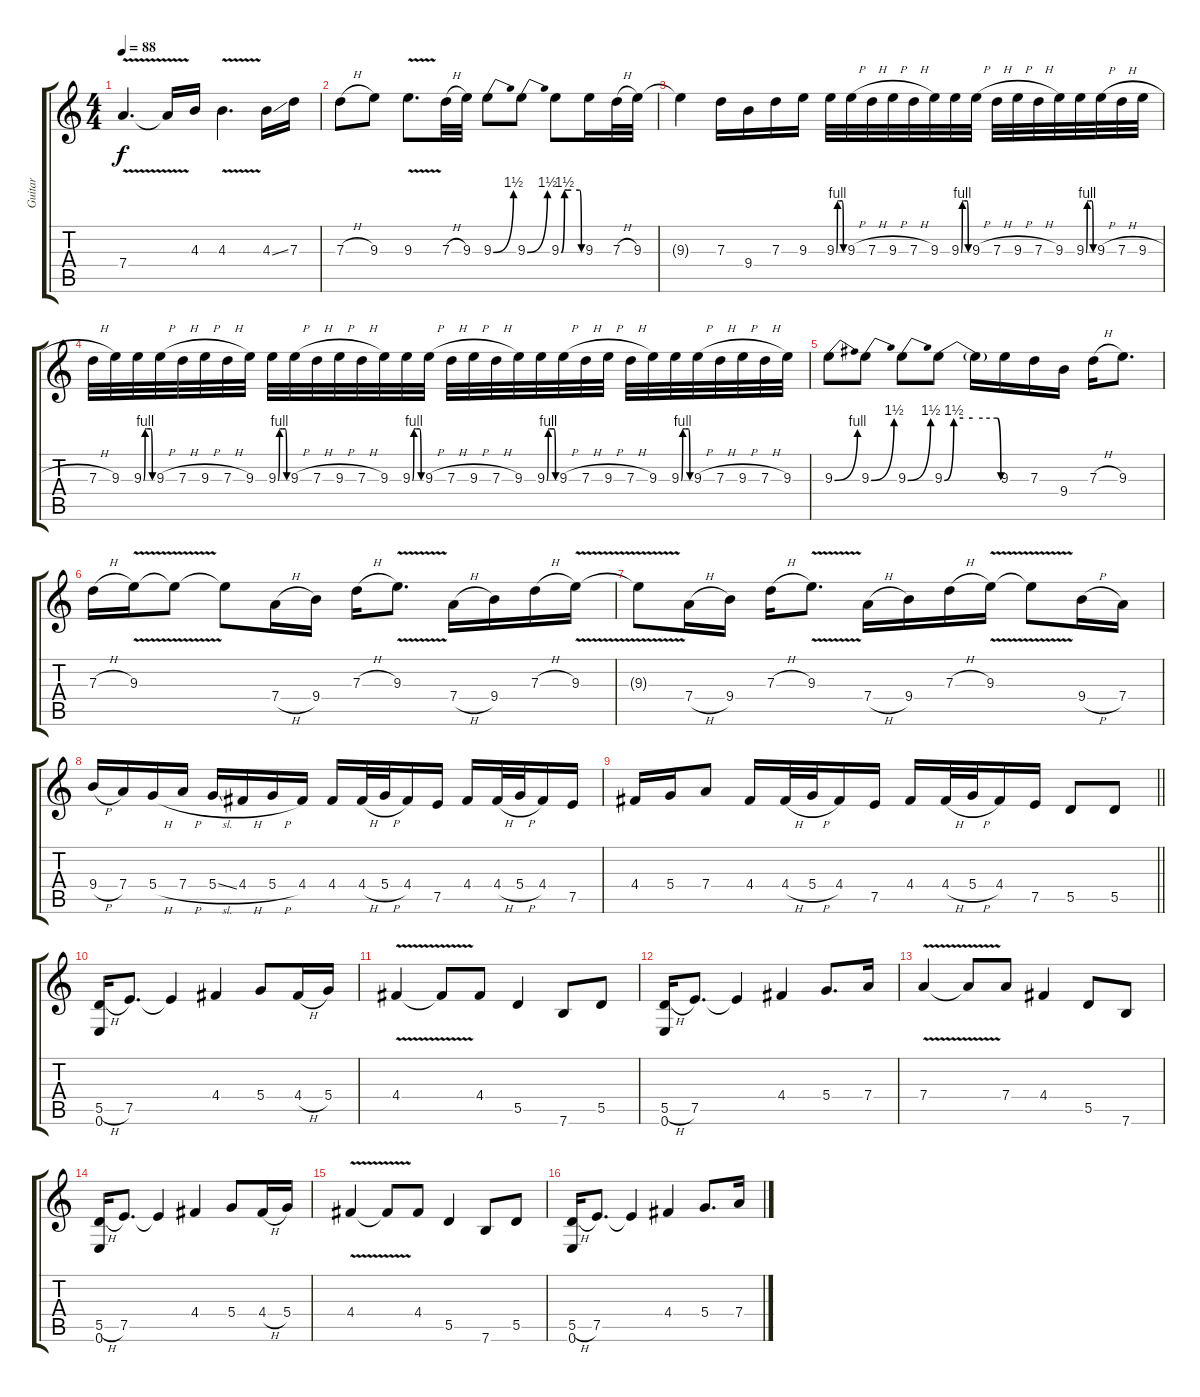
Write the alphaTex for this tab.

\track ("Guitar" "Guitar") {instrument distortionguitar}
\staff {score tabs}
\tuning (E4 B3 G3 D3 A2 E2) {hide}
\ts (4 4)
\tempo 88
\clef g2
\ks c
7.4{v}.4{d dy f} 7.4{t}.16 4.3.16 4.3{v}.4{d} 4.3{ss}.16 7.3.16 |
7.3{h}.8 9.3.8 9.3{v}.8{d} 7.3{h}.32 9.3.32 9.3{be (bend 0 0 60 6)}.8 9.3{be (bend 0 0 60 6)}.8 9.3{be (custom 0 0 10 6 20 6 30 6 55 6 60 0)}.8 9.3.16 7.3{h}.32 9.3.32 |
9.3{t}.4 7.3.16 9.4.16 7.3.16 9.3.16 9.3{be (custom 0 0 10 4 20 4 30 4 50 4 60 0)}.32 9.3{h}.32 7.3{h}.32 9.3{h}.32 7.3{h}.32 9.3.32 9.3{be (custom 0 0 10 4 20 4 30 4 50 4 60 0)}.32 9.3{h}.32 7.3{h}.32 9.3{h}.32 7.3{h}.32 9.3.32 9.3{be (custom 0 0 10 4 20 4 30 4 50 4 60 0)}.32 9.3{h}.32 7.3{h}.32 9.3{h}.32 |
7.3{h}.32 9.3.32 9.3{be (custom 0 0 10 4 20 4 30 4 50 4 60 0)}.32 9.3{h}.32 7.3{h}.32 9.3{h}.32 7.3{h}.32 9.3.32 9.3{be (custom 0 0 10 4 20 4 30 4 50 4 60 0)}.32 9.3{h}.32 7.3{h}.32 9.3{h}.32 7.3{h}.32 9.3.32 9.3{be (custom 0 0 10 4 20 4 30 4 50 4 60 0)}.32 9.3{h}.32 7.3{h}.32 9.3{h}.32 7.3{h}.32 9.3.32 9.3{be (custom 0 0 10 4 20 4 30 4 50 4 60 0)}.32 9.3{h}.32 7.3{h}.32 9.3{h}.32 7.3{h}.32 9.3.32 9.3{be (custom 0 0 10 4 20 4 30 4 50 4 60 0)}.32 9.3{h}.32 7.3{h}.32 9.3{h}.32 7.3{h}.32 9.3.32 |
9.3{be (bend 0 0 60 4)}.8 9.3{be (bend 0 0 60 6)}.8 9.3{be (bend 0 0 60 6)}.8 9.3{be (custom 0 0 10 6 20 6 30 6 56 6 60 0)}.8 9.3{t}.16 9.3.16 7.3.16 9.4.16 7.3{h}.16 9.3.8{d} |
7.3{h}.16 9.3{v}.16 9.3{t}.8 9.3{t}.8 7.4{h}.16 9.4.16 7.3{h}.16 9.3{v}.8{d} 7.4{h}.16 9.4.16 7.3{h}.16 9.3{v}.16 |
9.3{t}.8 7.4{h}.16 9.4.16 7.3{h}.16 9.3{v}.8{d} 7.4{h}.16 9.4.16 7.3{h}.16 9.3{v}.16 9.3{t}.8 9.4{h}.16 7.4.16 |
9.4{h}.16 7.4.16 5.4{h}.16 7.4{h}.16 5.4{sl}.16 4.4{h}.16 5.4{h}.16 4.4.16 4.4.16 4.4{h}.32 5.4{h}.32 4.4.16 7.5.16 4.4.16 4.4{h}.32 5.4{h}.32 4.4.16 7.5.16 |
\barLineRight lightlight
4.4.16 5.4.16 7.4.8 4.4.16 4.4{h}.32 5.4{h}.32 4.4.16 7.5.16 4.4.16 4.4{h}.32 5.4{h}.32 4.4.16 7.5.16 5.5.8 5.5.8 |
(5.5{h} 0.6).16 7.5.8{d} 7.5{t}.4 4.4.4 5.4.8 4.4{h}.16 5.4.16 |
4.4{v}.4 4.4{t}.8 4.4.8 5.5.4 7.6.8 5.5.8 |
(5.5{h} 0.6).16 7.5.8{d} 7.5{t}.4 4.4.4 5.4.8{d} 7.4.16 |
7.4{v}.4 7.4{t}.8 7.4.8 4.4.4 5.5.8 7.6.8 |
(5.5{h} 0.6).16 7.5.8{d} 7.5{t}.4 4.4.4 5.4.8 4.4{h}.16 5.4.16 |
4.4{v}.4 4.4{t}.8 4.4.8 5.5.4 7.6.8 5.5.8 |
(5.5{h} 0.6).16 7.5.8{d} 7.5{t}.4 4.4.4 5.4.8{d} 7.4.16
